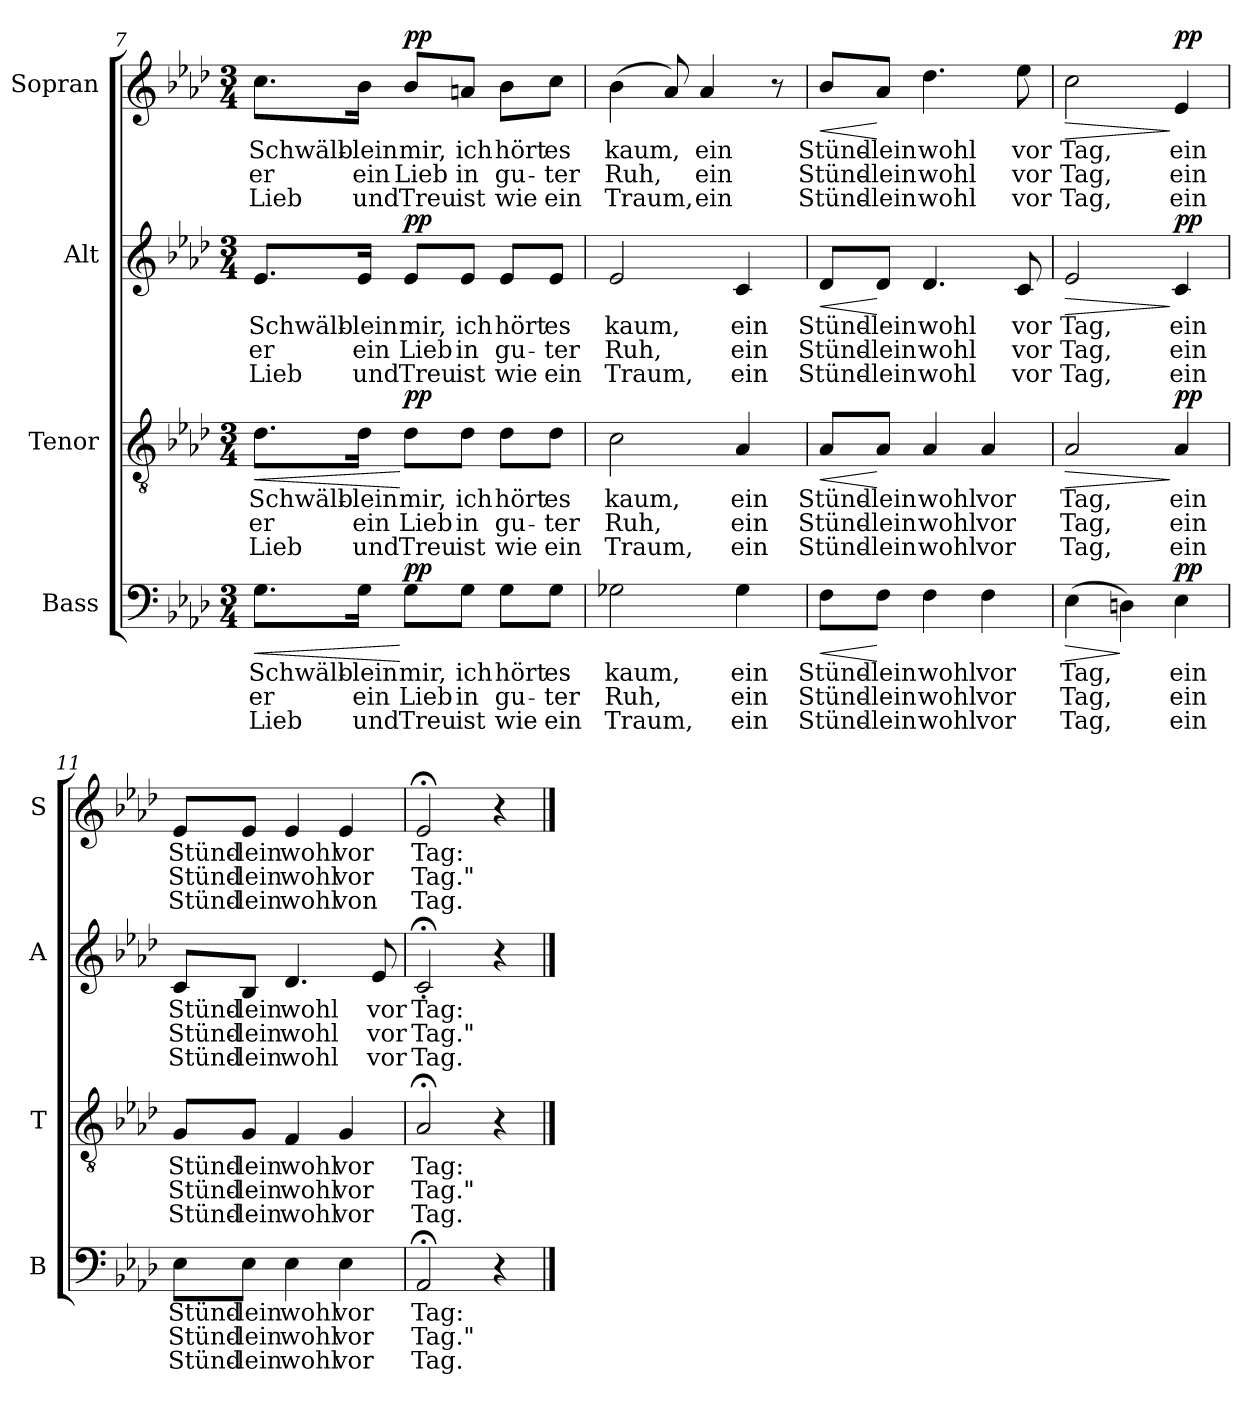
**kern	**text	**text	**text	**dynam	**kern	**text	**text	**text	**dynam	**kern	**text	**text	**text	**dynam	**kern	**text	**text	**text	**dynam
*part4	*part4	*part4	*part4	*part4	*part3	*part3	*part3	*part3	*part3	*part2	*part2	*part2	*part2	*part2	*part1	*part1	*part1	*part1	*part1
*staff4	*staff4	*staff4	*staff4	*staff4	*staff3	*staff3	*staff3	*staff3	*staff3	*staff2	*staff2	*staff2	*staff2	*staff2	*staff1	*staff1	*staff1	*staff1	*staff1
*I"Bass	*	*	*	*	*I"Tenor	*	*	*	*	*I"Alt	*	*	*	*	*I"Sopran	*	*	*	*
*I'B	*	*	*	*	*I'T	*	*	*	*	*I'A	*	*	*	*	*I'S	*	*	*	*
*clefF4	*	*	*	*	*clefGv2	*	*	*	*	*clefG2	*	*	*	*	*clefG2	*	*	*	*
*k[b-e-a-d-]	*	*	*	*	*k[b-e-a-d-]	*	*	*	*	*k[b-e-a-d-]	*	*	*	*	*k[b-e-a-d-]	*	*	*	*
*A-:	*	*	*	*	*A-:	*	*	*	*	*A-:	*	*	*	*	*A-:	*	*	*	*
*M3/4	*	*	*	*	*M3/4	*	*	*	*	*M3/4	*	*	*	*	*M3/4	*	*	*	*
=7	=7	=7	=7	=7	=7	=7	=7	=7	=7	=7	=7	=7	=7	=7	=7	=7	=7	=7	=7
!	!LO:LY:b	!LO:LY:b	!LO:LY:b	!LO:HP:b	!	!LO:LY:b	!LO:LY:b	!LO:LY:b	!LO:HP:b	!	!LO:LY:b	!LO:LY:b	!LO:LY:b	!	!	!LO:LY:b	!LO:LY:b	!LO:LY:b	!
8.G\L	Schwälb-	er	Lieb	<	8.d-\L	Schwälb-	er	Lieb	<	8.e-/L	Schwälb-	er	Lieb	.	8.cc\L	Schwälb-	er	Lieb	.
!	!LO:LY:b	!LO:LY:b	!LO:LY:b	!	!	!LO:LY:b	!LO:LY:b	!LO:LY:b	!	!	!LO:LY:b	!LO:LY:b	!LO:LY:b	!	!	!LO:LY:b	!LO:LY:b	!LO:LY:b	!
16G\Jk	-lein	ein	und	.	16d-\Jk	-lein	ein	und	.	16e-/Jk	-lein	ein	und	.	16b-\Jk	-lein	ein	und	.
!	!LO:LY:b	!LO:LY:b	!LO:LY:b	!LO:DY:n=1:a	!	!LO:LY:b	!LO:LY:b	!LO:LY:b	!LO:DY:n=1:a	!	!LO:LY:b	!LO:LY:b	!LO:LY:b	!LO:DY:a	!	!LO:LY:b	!LO:LY:b	!LO:LY:b	!LO:DY:a
8G\L	mir,	Lieb	Treu	[ pp	8d-\L	mir,	Lieb	Treu	[ pp	8e-/L	mir,	Lieb	Treu	pp	8b-/L	mir,	Lieb	Treu	pp
!	!LO:LY:b	!LO:LY:b	!LO:LY:b	!	!	!LO:LY:b	!LO:LY:b	!LO:LY:b	!	!	!LO:LY:b	!LO:LY:b	!LO:LY:b	!	!	!LO:LY:b	!LO:LY:b	!LO:LY:b	!
8G\J	ich	in	ist	.	8d-\J	ich	in	ist	.	8e-/J	ich	in	ist	.	8an/J	ich	in	ist	.
!	!LO:LY:b	!LO:LY:b	!LO:LY:b	!	!	!LO:LY:b	!LO:LY:b	!LO:LY:b	!	!	!LO:LY:b	!LO:LY:b	!LO:LY:b	!	!	!LO:LY:b	!LO:LY:b	!LO:LY:b	!
8G\L	hört	gu-	wie	.	8d-\L	hört	gu-	wie	.	8e-/L	hört	gu-	wie	.	8b-\L	hört	gu-	wie	.
!	!LO:LY:b	!LO:LY:b	!LO:LY:b	!	!	!LO:LY:b	!LO:LY:b	!LO:LY:b	!	!	!LO:LY:b	!LO:LY:b	!LO:LY:b	!	!	!LO:LY:b	!LO:LY:b	!LO:LY:b	!
8G\J	es	-ter	ein	.	8d-\J	es	-ter	ein	.	8e-/J	es	-ter	ein	.	8cc\J	es	-ter	ein	.
=8	=8	=8	=8	=8	=8	=8	=8	=8	=8	=8	=8	=8	=8	=8	=8	=8	=8	=8	=8
!	!LO:LY:b	!LO:LY:b	!LO:LY:b	!	!	!LO:LY:b	!LO:LY:b	!LO:LY:b	!	!	!LO:LY:b	!LO:LY:b	!LO:LY:b	!	!	!LO:LY:b	!LO:LY:b	!LO:LY:b	!
2G-X\	kaum,	Ruh,	Traum,	.	2c\	kaum,	Ruh,	Traum,	.	2e-/	kaum,	Ruh,	Traum,	.	(>4b-\	kaum,	Ruh,	Traum,	.
.	.	.	.	.	.	.	.	.	.	.	.	.	.	.	8a-/)	.	.	.	.
!	!	!	!	!	!	!	!	!	!	!	!	!	!	!	!	!LO:LY:b	!LO:LY:b	!LO:LY:b	!
.	.	.	.	.	.	.	.	.	.	.	.	.	.	.	4a-/	ein	ein	ein	.
!	!LO:LY:b	!LO:LY:b	!LO:LY:b	!	!	!LO:LY:b	!LO:LY:b	!LO:LY:b	!	!	!LO:LY:b	!LO:LY:b	!LO:LY:b	!	!	!	!	!	!
4G-\	ein	ein	ein	.	4A-/	ein	ein	ein	.	4c/	ein	ein	ein	.	.	.	.	.	.
.	.	.	.	.	.	.	.	.	.	.	.	.	.	.	8r	.	.	.	.
!!LO:PB:g=z
=9	=9	=9	=9	=9	=9	=9	=9	=9	=9	=9	=9	=9	=9	=9	=9	=9	=9	=9	=9
!	!LO:LY:b	!LO:LY:b	!LO:LY:b	!LO:HP:b	!	!LO:LY:b	!LO:LY:b	!LO:LY:b	!LO:HP:b	!	!LO:LY:b	!LO:LY:b	!LO:LY:b	!LO:HP:b	!	!LO:LY:b	!LO:LY:b	!LO:LY:b	!LO:HP:b
8F\L	Stünd-	Stünd-	Stünd-	<	8A-/L	Stünd-	Stünd-	Stünd-	<	8d-/L	Stünd-	Stünd-	Stünd-	<	8b-/L	Stünd-	Stünd-	Stünd-	<
!	!LO:LY:b	!LO:LY:b	!LO:LY:b	!	!	!LO:LY:b	!LO:LY:b	!LO:LY:b	!	!	!LO:LY:b	!LO:LY:b	!LO:LY:b	!	!	!LO:LY:b	!LO:LY:b	!LO:LY:b	!
8F\J	-lein	-lein	-lein	[	8A-/J	-lein	-lein	-lein	[	8d-/J	-lein	-lein	-lein	[	8a-/J	-lein	-lein	-lein	[
!	!LO:LY:b	!LO:LY:b	!LO:LY:b	!	!	!LO:LY:b	!LO:LY:b	!LO:LY:b	!	!	!LO:LY:b	!LO:LY:b	!LO:LY:b	!	!	!LO:LY:b	!LO:LY:b	!LO:LY:b	!
4F\	wohl	wohl	wohl	.	4A-/	wohl	wohl	wohl	.	4.d-/	wohl	wohl	wohl	.	4.dd-\	wohl	wohl	wohl	.
!	!LO:LY:b	!LO:LY:b	!LO:LY:b	!	!	!LO:LY:b	!LO:LY:b	!LO:LY:b	!	!	!	!	!	!	!	!	!	!	!
4F\	vor	vor	vor	.	4A-/	vor	vor	vor	.	.	.	.	.	.	.	.	.	.	.
!	!	!	!	!	!	!	!	!	!	!	!LO:LY:b	!LO:LY:b	!LO:LY:b	!	!	!LO:LY:b	!LO:LY:b	!LO:LY:b	!
.	.	.	.	.	.	.	.	.	.	8c/	vor	vor	vor	.	8ee-\	vor	vor	vor	.
=10	=10	=10	=10	=10	=10	=10	=10	=10	=10	=10	=10	=10	=10	=10	=10	=10	=10	=10	=10
!	!LO:LY:b	!LO:LY:b	!LO:LY:b	!LO:HP:b	!	!LO:LY:b	!LO:LY:b	!LO:LY:b	!LO:HP:b	!	!LO:LY:b	!LO:LY:b	!LO:LY:b	!LO:HP:b	!	!LO:LY:b	!LO:LY:b	!LO:LY:b	!LO:HP:b
(>4E-\	Tag,	Tag,	Tag,	>	2A-/	Tag,	Tag,	Tag,	>	2e-/	Tag,	Tag,	Tag,	>	2cc\	Tag,	Tag,	Tag,	>
4Dn\)	.	.	.	]	.	.	.	.	.	.	.	.	.	.	.	.	.	.	.
!	!LO:LY:b	!LO:LY:b	!LO:LY:b	!LO:DY:a	!	!LO:LY:b	!LO:LY:b	!LO:LY:b	!LO:DY:n=1:a	!	!LO:LY:b	!LO:LY:b	!LO:LY:b	!LO:DY:n=1:a	!	!LO:LY:b	!LO:LY:b	!LO:LY:b	!LO:DY:n=1:a
4E-\	ein	ein	ein	pp	4A-/	ein	ein	ein	] pp	4c/	ein	ein	ein	] pp	4e-/	ein	ein	ein	] pp
=11	=11	=11	=11	=11	=11	=11	=11	=11	=11	=11	=11	=11	=11	=11	=11	=11	=11	=11	=11
!	!LO:LY:b	!LO:LY:b	!LO:LY:b	!	!	!LO:LY:b	!LO:LY:b	!LO:LY:b	!	!	!LO:LY:b	!LO:LY:b	!LO:LY:b	!	!	!LO:LY:b	!LO:LY:b	!LO:LY:b	!
8E-\L	Stünd-	Stünd-	Stünd-	.	8G/L	Stünd-	Stünd-	Stünd-	.	8c/L	Stünd-	Stünd-	Stünd-	.	8e-/L	Stünd-	Stünd-	Stünd-	.
!	!LO:LY:b	!LO:LY:b	!LO:LY:b	!	!	!LO:LY:b	!LO:LY:b	!LO:LY:b	!	!	!LO:LY:b	!LO:LY:b	!LO:LY:b	!	!	!LO:LY:b	!LO:LY:b	!LO:LY:b	!
8E-\J	-lein	-lein	-lein	.	8G/J	-lein	-lein	-lein	.	8B-/J	-lein	-lein	-lein	.	8e-/J	-lein	-lein	-lein	.
!	!LO:LY:b	!LO:LY:b	!LO:LY:b	!	!	!LO:LY:b	!LO:LY:b	!LO:LY:b	!	!	!LO:LY:b	!LO:LY:b	!LO:LY:b	!	!	!LO:LY:b	!LO:LY:b	!LO:LY:b	!
4E-\	wohl	wohl	wohl	.	4F/	wohl	wohl	wohl	.	4.d-/	wohl	wohl	wohl	.	4e-/	wohl	wohl	wohl	.
!	!LO:LY:b	!LO:LY:b	!LO:LY:b	!	!	!LO:LY:b	!LO:LY:b	!LO:LY:b	!	!	!	!	!	!	!	!LO:LY:b	!LO:LY:b	!LO:LY:b	!
4E-\	vor	vor	vor	.	4G/	vor	vor	vor	.	.	.	.	.	.	4e-/	vor	vor	von	.
!	!	!	!	!	!	!	!	!	!	!	!LO:LY:b	!LO:LY:b	!LO:LY:b	!	!	!	!	!	!
.	.	.	.	.	.	.	.	.	.	8e-/	vor	vor	vor	.	.	.	.	.	.
=12	=12	=12	=12	=12	=12	=12	=12	=12	=12	=12	=12	=12	=12	=12	=12	=12	=12	=12	=12
!	!LO:LY:b	!LO:LY:b	!LO:LY:b	!	!	!LO:LY:b	!LO:LY:b	!LO:LY:b	!	!	!LO:LY:b	!LO:LY:b	!LO:LY:b	!	!	!LO:LY:b	!LO:LY:b	!LO:LY:b	!
2AA-;</	Tag:	Tag."	Tag.	.	2A-;</	Tag:	Tag."	Tag.	.	2c;<'</	Tag:	Tag."	Tag.	.	2e-;</	Tag:	Tag."	Tag.	.
4r	.	.	.	.	4r	.	.	.	.	4r	.	.	.	.	4r	.	.	.	.
==	==	==	==	==	==	==	==	==	==	==	==	==	==	==	==	==	==	==	==
*-	*-	*-	*-	*-	*-	*-	*-	*-	*-	*-	*-	*-	*-	*-	*-	*-	*-	*-	*-
